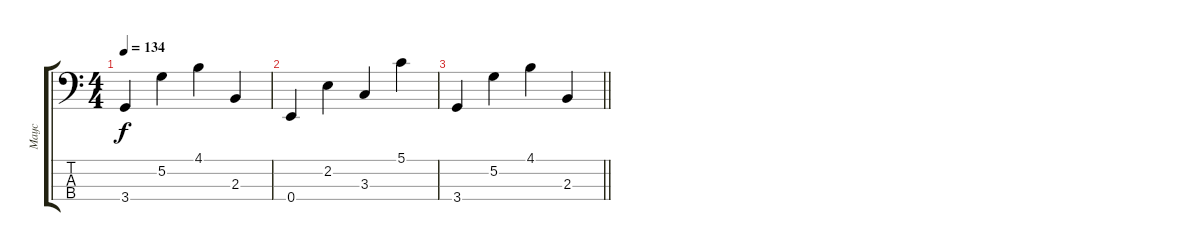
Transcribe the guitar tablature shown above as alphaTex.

\track ("Маус" "Маус") {instrument electricbassfinger}
\staff {score tabs}
\tuning (G2 D2 A1 E1) {hide}
\ts (4 4)
\tempo 134
\clef f4
\ks c
3.4.4{dy f} 5.2.4 4.1.4 2.3.4 |
0.4.4 2.2.4 3.3.4 5.1.4 |
\barLineRight lightlight
3.4.4 5.2.4 4.1.4 2.3.4
